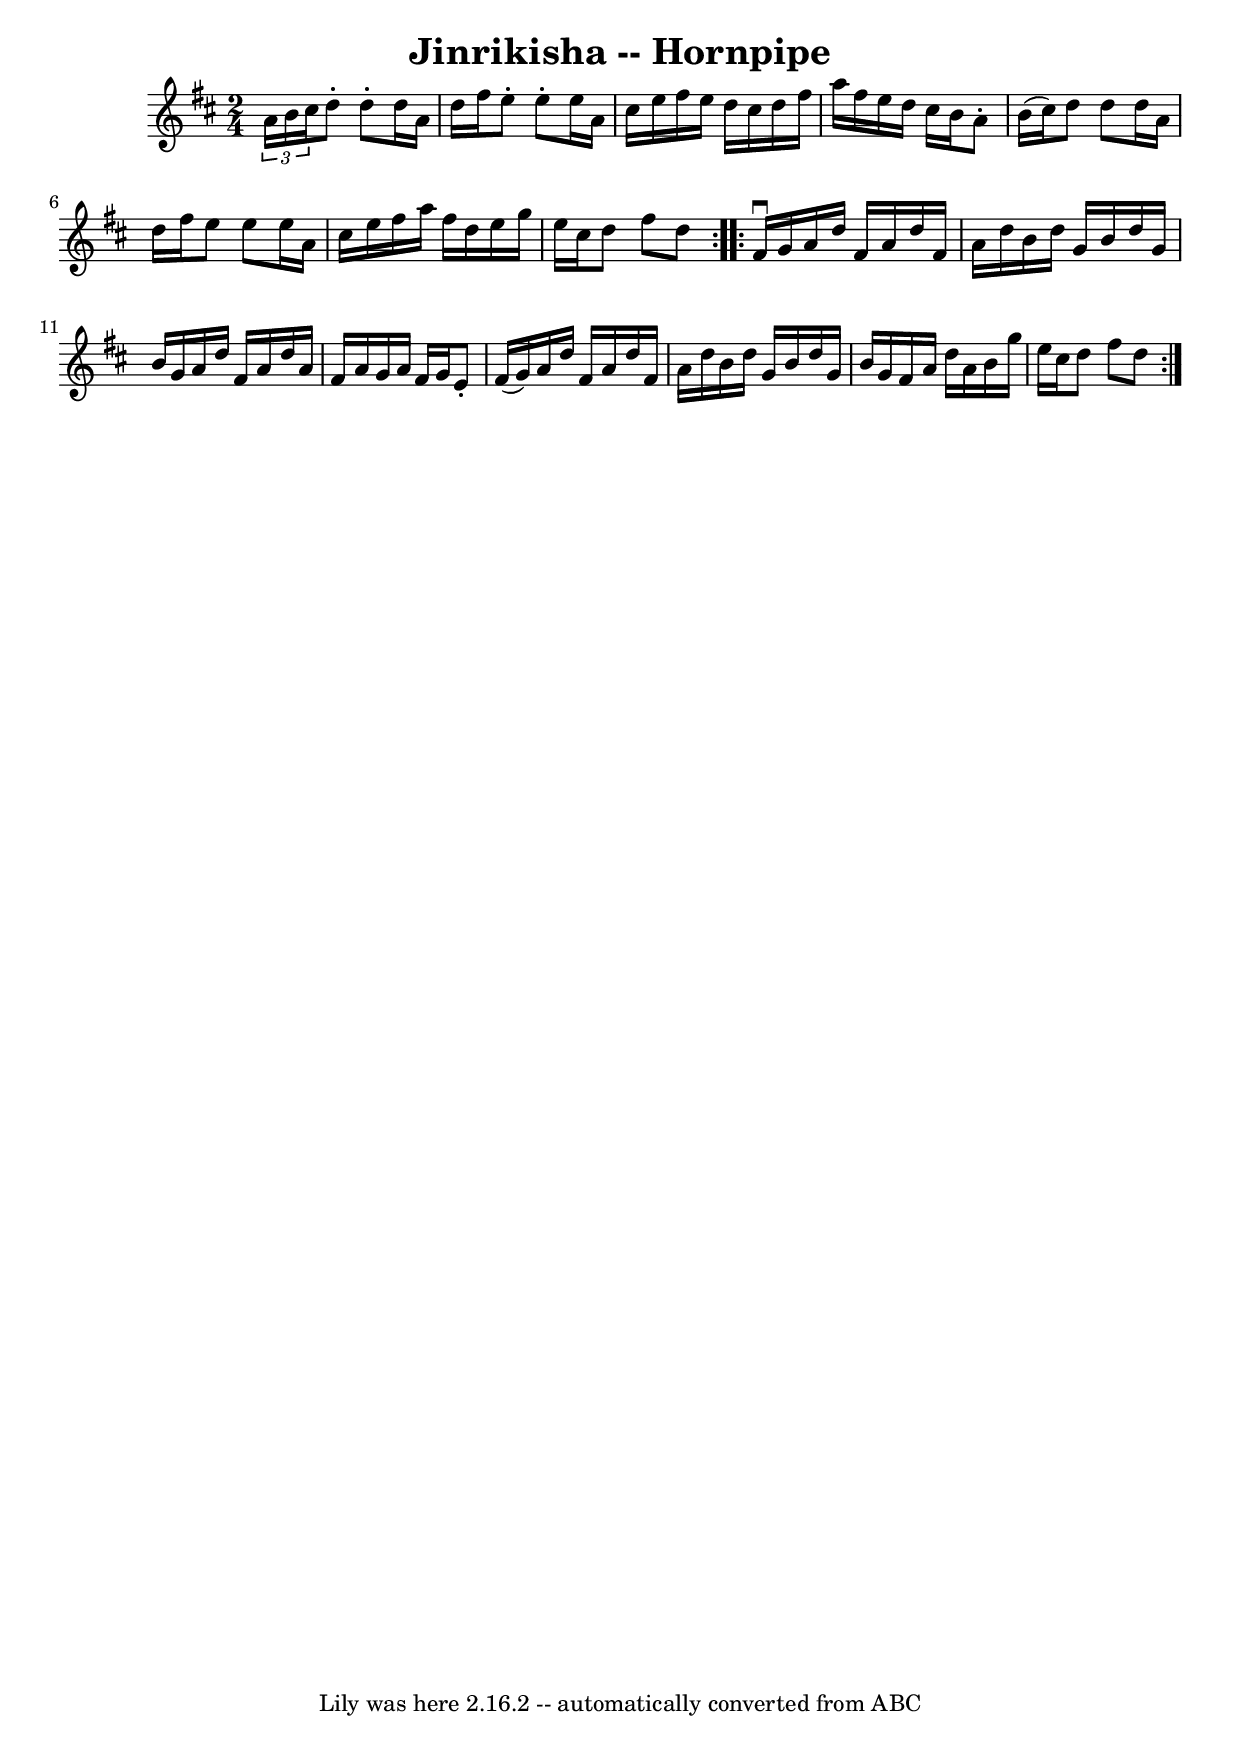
\version "2.7.40"
\include "Mammoth.ily"
\header {
	book = "Cole's 1000 Fiddle Tunes"
	crossRefNumber = "1"
	footnotes = ""
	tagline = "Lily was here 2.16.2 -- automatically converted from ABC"
	title = "Jinrikisha -- Hornpipe"
}
voicedefault =  {
\set Score.defaultBarType = "empty"

\repeat volta 2 {
\time 2/4 \key d \major   \times 2/3 { a'16 b'16 cis''16) } |
 
 d''8 -. d''8 -. d''16 a'16 d''16 fis''16  |
 e''8 -.   
e''8 -. e''16 a'16 cis''16 e''16  |
 fis''16 e''16    
d''16 cis''16 d''16 fis''16 a''16 fis''16  |
 e''16    
d''16 cis''16 b'16 a'8 -. b'16 (cis''16) |
 d''8    
d''8 d''16 a'16 d''16 fis''16  |
 e''8 e''8 e''16    
a'16 cis''16 e''16  |
 fis''16 a''16 fis''16 d''16    
e''16 g''16 e''16 cis''16  |
 d''8 fis''8 d''8  }     
\repeat volta 2 { fis'16^\downbow g'16  |
 a'16 d''16 fis'16 
 a'16 d''16 fis'16 a'16 d''16  |
 b'16 d''16 g'16   
 b'16 d''16 g'16 b'16 g'16  |
 a'16 d''16 fis'16    
a'16 d''16 a'16 fis'16 a'16  |
 g'16 a'16 fis'16    
g'16 e'8 -. fis'16 (g'16) |
 a'16 d''16 fis'16    
a'16 d''16 fis'16 a'16 d''16  |
 b'16 d''16 g'16    
b'16 d''16 g'16 b'16 g'16  |
 fis'16 a'16 d''16    
a'16 b'16 g''16 e''16 cis''16  |
 d''8 fis''8 d''8  } 
  
}

\score{
    <<

	\context Staff="default"
	{
	    \voicedefault 
	}

    >>
	\layout {
	}
	\midi {}
}
